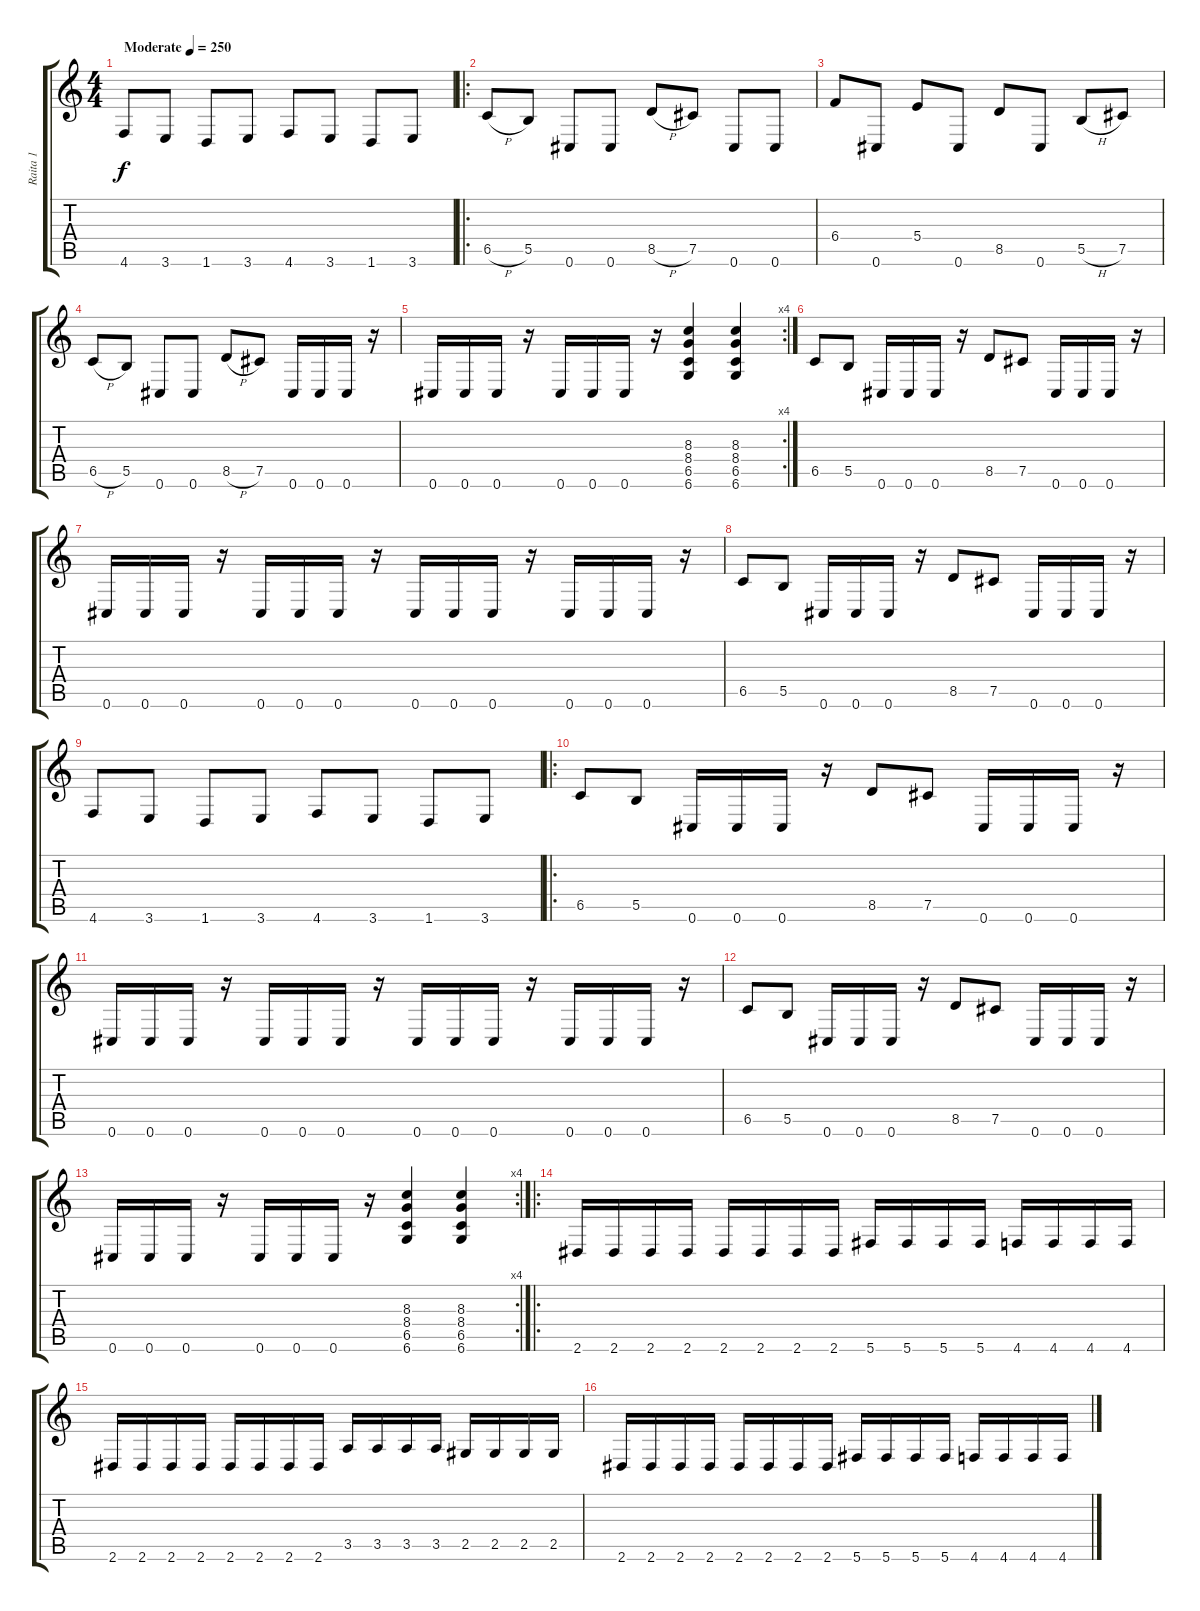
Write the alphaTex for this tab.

\track ("Raita 1" "Raita 1") {instrument distortionguitar}
\staff {score tabs}
\tuning (Db4 Ab3 E3 B2 Gb2 Db2) {hide}
\ts (4 4)
\tempo (250 "Moderate")
\clef g2
\ks c
4.6.8{dy f instrument distortionguitar} 3.6.8 1.6.8 3.6.8 4.6.8 3.6.8 1.6.8 3.6.8 |
\ro
6.5{h}.8 5.5.8 0.6.8 0.6.8 8.5{h}.8 7.5.8 0.6.8 0.6.8 |
6.4.8 0.6.8 5.4.8 0.6.8 8.5.8 0.6.8 5.5{h}.8 7.5.8 |
6.5{h}.8 5.5.8 0.6.8 0.6.8 8.5{h}.8 7.5.8 0.6.16 0.6.16 0.6.16 r.16 |
\rc 4
0.6.16 0.6.16 0.6.16 r.16 0.6.16 0.6.16 0.6.16 r.16 (8.3 8.4 6.5 6.6).4 (8.3 8.4 6.5 6.6).4 |
6.5.8 5.5.8 0.6.16 0.6.16 0.6.16 r.16 8.5.8 7.5.8 0.6.16 0.6.16 0.6.16 r.16 |
0.6.16 0.6.16 0.6.16 r.16 0.6.16 0.6.16 0.6.16 r.16 0.6.16 0.6.16 0.6.16 r.16 0.6.16 0.6.16 0.6.16 r.16 |
6.5.8 5.5.8 0.6.16 0.6.16 0.6.16 r.16 8.5.8 7.5.8 0.6.16 0.6.16 0.6.16 r.16 |
4.6.8 3.6.8 1.6.8 3.6.8 4.6.8 3.6.8 1.6.8 3.6.8 |
\ro
6.5.8 5.5.8 0.6.16 0.6.16 0.6.16 r.16 8.5.8 7.5.8 0.6.16 0.6.16 0.6.16 r.16 |
0.6.16 0.6.16 0.6.16 r.16 0.6.16 0.6.16 0.6.16 r.16 0.6.16 0.6.16 0.6.16 r.16 0.6.16 0.6.16 0.6.16 r.16 |
6.5.8 5.5.8 0.6.16 0.6.16 0.6.16 r.16 8.5.8 7.5.8 0.6.16 0.6.16 0.6.16 r.16 |
\rc 4
0.6.16 0.6.16 0.6.16 r.16 0.6.16 0.6.16 0.6.16 r.16 (8.3 8.4 6.5 6.6).4 (8.3 8.4 6.5 6.6).4 |
\ro
2.6.16 2.6.16 2.6.16 2.6.16 2.6.16 2.6.16 2.6.16 2.6.16 5.6.16 5.6.16 5.6.16 5.6.16 4.6.16 4.6.16 4.6.16 4.6.16 |
2.6.16 2.6.16 2.6.16 2.6.16 2.6.16 2.6.16 2.6.16 2.6.16 3.5.16 3.5.16 3.5.16 3.5.16 2.5.16 2.5.16 2.5.16 2.5.16 |
2.6.16 2.6.16 2.6.16 2.6.16 2.6.16 2.6.16 2.6.16 2.6.16 5.6.16 5.6.16 5.6.16 5.6.16 4.6.16 4.6.16 4.6.16 4.6.16
